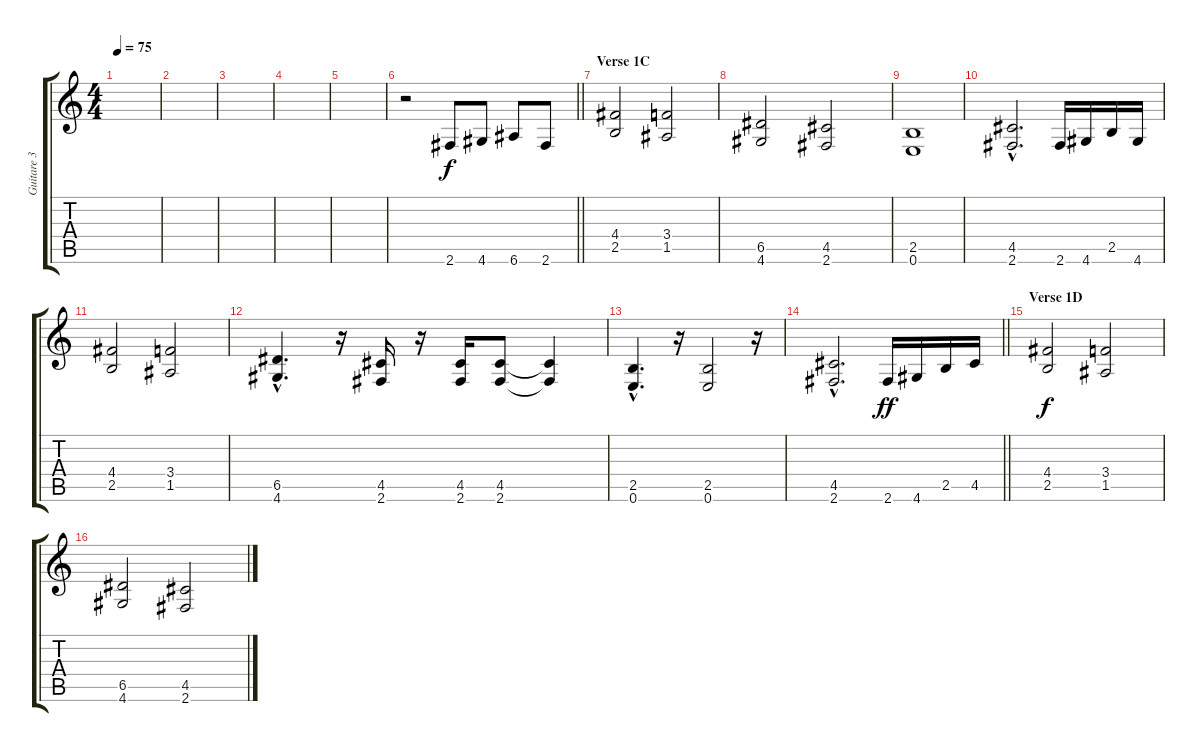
\track ("Guitare 3" "Guitare 3") {instrument distortionguitar}
\staff {score tabs}
\tuning (E4 B3 G3 D3 A2 E2) {hide}
\ts (4 4)
\tempo 75
\clef g2
\ks c
|
|
|
|
|
\barLineRight lightlight
r.2 2.6.8 4.6.8 6.6.8 2.6.8 |
\section ("" "Verse 1C")
(4.4 2.5).2{dy f} (3.4 1.5).2 |
(6.5 4.6).2 (4.5 2.6).2 |
(2.5 0.6).1 |
(4.5{hac} 2.6{hac}).2{d} 2.6.16 4.6.16 2.5.16 4.6.16 |
(4.4 2.5).2 (3.4 1.5).2 |
(6.5{hac} 4.6{hac}).4{d} r.16 (4.5 2.6).16 r.16 (4.5 2.6).16 (4.5 2.6).8 (4.5{t} 2.6{t}).4 |
(2.5{hac} 0.6{hac}).4{d} r.16 (2.5 0.6).2 r.16 |
\barLineRight lightlight
(4.5{hac} 2.6{hac}).2{d} 2.6.16{dy ff} 4.6.16 2.5.16 4.5.16 |
\section ("" "Verse 1D")
(4.4 2.5).2{dy f} (3.4 1.5).2 |
(6.5 4.6).2 (4.5 2.6).2
